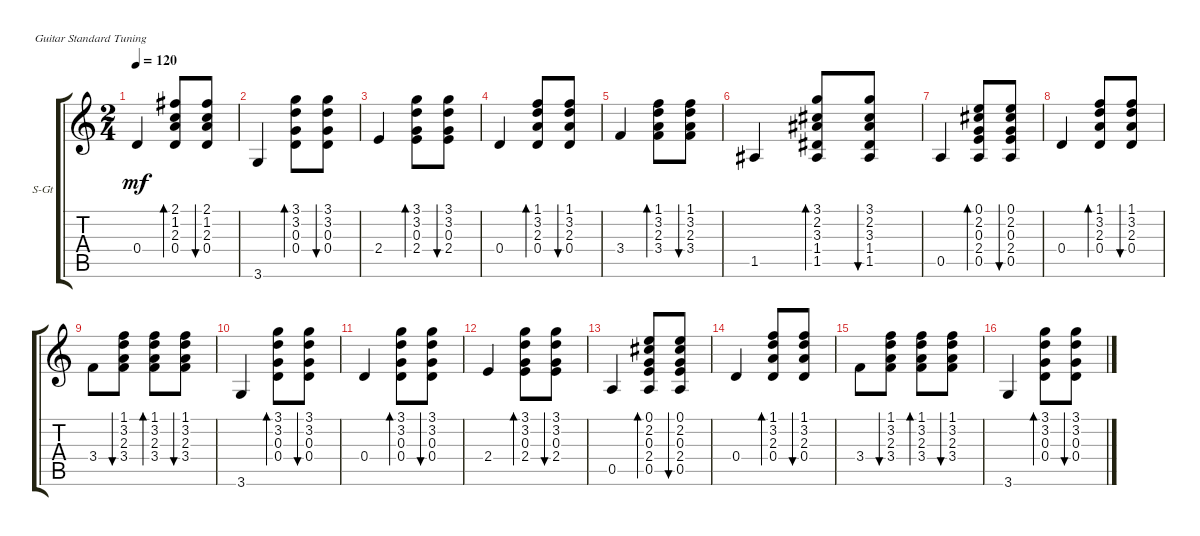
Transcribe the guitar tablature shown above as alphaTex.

\defaultSystemsLayout 4
\bracketExtendMode groupsimilarinstruments
\firstSystemTrackNameOrientation horizontal
\otherSystemsTrackNameOrientation horizontal
\track ("Steel Guitar" "S-Gt") {instrument acousticguitarsteel}
\staff {score tabs}
\tuning (E4 B3 G3 D3 A2 E2)
\ts (2 4)
\tempo 120
\clef g2
\ks c
0.4.4{dy mf} (2.3 0.4 1.2 2.1).8{bd 30} (2.3 0.4 1.2 2.1).8{bu 30} |
3.6.4 (0.3 0.4 3.2 3.1).8{bd 30} (0.3 0.4 3.2 3.1).8{bu 30} |
2.4.4 (0.3 2.4 3.2 3.1).8{bd 30} (0.3 2.4 3.2 3.1).8{bu 30} |
0.4.4 (2.3 0.4 3.2 1.1).8{bd 30} (2.3 0.4 3.2 1.1).8{bu 30} |
3.4.4 (2.3 3.4 3.2 1.1).8{bd 30} (2.3 3.4 3.2 1.1).8{bu 30} |
1.5.4 (3.3 1.4 2.2 3.1 1.5).8{bd 30} (3.3 1.4 2.2 3.1 1.5).8{bu 30} |
0.5.4 (0.3 2.4 2.2 0.1 0.5).8{bd 30} (0.3 2.4 2.2 0.1 0.5).8{bu 30} |
0.4.4 (2.3 0.4 3.2 1.1).8{bd 30} (2.3 0.4 3.2 1.1).8{bu 30} |
3.4.8 (2.3 3.4 3.2 1.1).8{bu 30} (2.3 3.4 3.2 1.1).8{bd 30} (2.3 3.4 3.2 1.1).8{bu 30} |
3.6.4 (0.3 0.4 3.2 3.1).8{bd 30} (0.3 0.4 3.2 3.1).8{bu 30} |
0.4.4 (0.3 0.4 3.2 3.1).8{bd 30} (0.3 0.4 3.2 3.1).8{bu 30} |
2.4.4 (0.3 2.4 3.2 3.1).8{bd 30} (0.3 2.4 3.2 3.1).8{bu 30} |
0.5.4 (0.3 2.4 2.2 0.1 0.5).8{bd 30} (0.3 2.4 2.2 0.1 0.5).8{bu 30} |
0.4.4 (2.3 0.4 3.2 1.1).8{bd 30} (2.3 0.4 3.2 1.1).8{bu 30} |
3.4.8 (2.3 3.4 3.2 1.1).8{bu 30} (2.3 3.4 3.2 1.1).8{bd 30} (2.3 3.4 3.2 1.1).8{bu 30} |
3.6.4 (0.3 0.4 3.2 3.1).8{bd 30} (0.3 0.4 3.2 3.1).8{bu 30}
